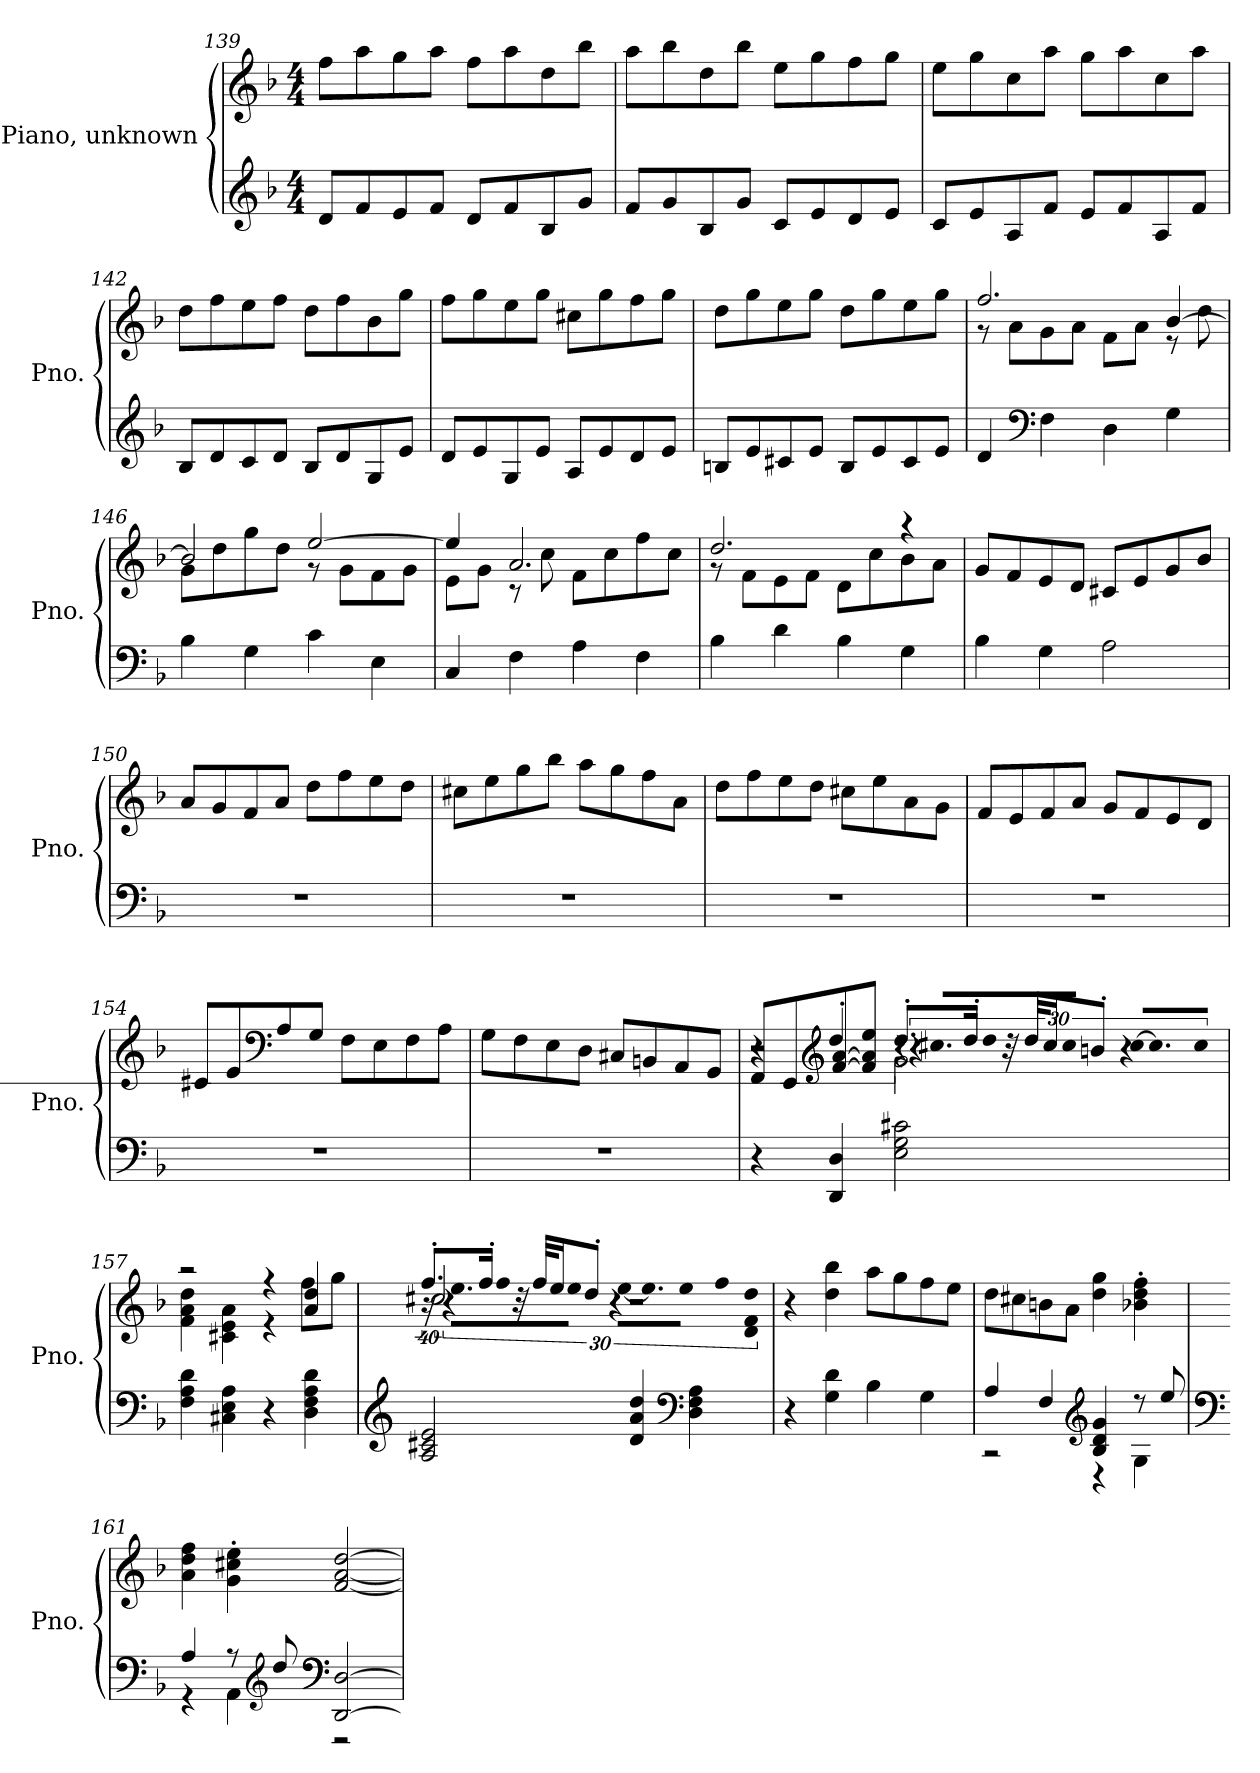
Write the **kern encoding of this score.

**kern	**kern
*part1	*part1
*staff2	*staff1
*I"Piano, unknown	*
*I'Pno.	*
*clefG2	*clefG2
*k[b-]	*k[b-]
*M4/4	*M4/4
=139	=139
8d/L	8ff\L
8f/	8aa\
8e/	8gg\
8f/J	8aa\J
8d/L	8ff\L
8f/	8aa\
8B-/	8dd\
8g/J	8bb-\J
=140	=140
8f/L	8aa\L
8g/	8bb-\
8B-/	8dd\
8g/J	8bb-\J
8c/L	8ee\L
8e/	8gg\
8d/	8ff\
8e/J	8gg\J
=141	=141
8c/L	8ee\L
8e/	8gg\
8A/	8cc\
8f/J	8aa\J
8e/L	8gg\L
8f/	8aa\
8A/	8cc\
8f/J	8aa\J
=142	=142
8B-/L	8dd\L
8d/	8ff\
8c/	8ee\
8d/J	8ff\J
8B-/L	8dd\L
8d/	8ff\
8G/	8b-\
8e/J	8gg\J
!!LO:LB:g=z
=143	=143
8d/L	8ff\L
8e/	8gg\
8G/	8ee\
8e/J	8gg\J
8A/L	8cc#X\L
8e/	8gg\
8d/	8ff\
8e/J	8gg\J
=144	=144
8Bn/L	8dd\L
8e/	8gg\
8c#X/	8ee\
8e/J	8gg\J
8B/L	8dd\L
8e/	8gg\
8c#/	8ee\
8e/J	8gg\J
=145	=145
*	*^
4d/	2.ff/	8r
.	.	8a\L
*clefF4	*	*
4F\	.	8g\
.	.	8a\J
4D\	.	8f\L
.	.	8a\J
4G\	[4b-/	8r
.	.	8dd\
=146	=146	=146
4B-\	2b-/]	8g\L
.	.	8dd\
4G\	.	8gg\
.	.	8dd\J
4c\	[2ee/	8r
.	.	8g\L
4E\	.	8f\
.	.	8g\J
!!LO:LB:g=z	!!
=147	=147	=147
4C/	4ee/]	8e\L
.	.	8g\J
4F\	2.a/	8r
.	.	8cc\
4A\	.	8f\L
.	.	8cc\
4F\	.	8ff\
.	.	8cc\J
=148	=148	=148
4B-\	2.dd/	8r
.	.	8f\L
4d\	.	8e\
.	.	8f\J
4B-\	.	8d\L
.	.	8cc\
4G\	4r	8b-\
.	.	8a\J
*	*v	*v
=149	=149
4B-\	8g/L
.	8f/
4G\	8e/
.	8d/J
2A\	8c#X/L
.	8e/
.	8g/
.	8b-/J
=150	=150
1r	8a/L
.	8g/
.	8f/
.	8a/J
.	8dd\L
.	8ff\
.	8ee\
.	8dd\J
=151	=151
1r	8cc#X\L
.	8ee\
.	8gg\
.	8bb-\J
.	8aa\L
.	8gg\
.	8ff\
.	8a\J
!!LO:LB:g=z
=152	=152
1r	8dd\L
.	8ff\
.	8ee\
.	8dd\J
.	8cc#X\L
.	8ee\
.	8a\
.	8g\J
=153	=153
1r	8f/L
.	8e/
.	8f/
.	8a/J
.	8g/L
.	8f/
.	8e/
.	8d/J
=154	=154
1r	8c#X/L
.	8e/
*	*clefF4
.	8A/
.	8G/J
.	8F\L
.	8E\
.	8F\
.	8A\J
=155	=155
1r	8G\L
.	8F\
.	8E\
.	8D\J
.	8C#X/L
.	8BBn/
.	8AA/
.	8GG/J
!!LO:LB:g=z
=156	=156
*	*^
*	*	*^
4r	4r	2r	8FF/L
.	.	.	8EE/
*	*clefG2	*	*
4DD/ 4D/	4dd'/	.	[8f/ [8a/
.	.	.	8f/] 8a/] 8ee/J
!	!	!	!LO:N:vis=32
2E\ 2G\ 2c#X\	8.dd'/L	2g\	640%23r
!	!	!	!LO:N:vis=64
.	.	.	960%17r
!	!	!	!LO:N:vis=32.
.	.	.	1920%103cc#X/LLL
!	!	!	!LO:N:vis=32
.	.	.	640%23dd/J
!	!	!	!LO:N:vis=16
.	.	.	1920%137cc#/JJ
.	16dd'/Jk	.	.
!	!	!	!LO:N:vis=64
.	.	.	960%17r
!	!	!	!LO:N:vis=64
.	.	.	[960%17cc#/KKKL
.	32r	.	8.cc#/]
.	32dd/KLL	.	.
.	16cc#/J	.	.
.	8bn'/J	.	.
.	.	.	16cc#/Jk
*	*	*v	*v
=157	=157	=157
4F\ 4A\ 4d\	2r	4f\ 4a\ 4dd\
4C#X\ 4E\ 4A\	.	4c#X\ 4e\ 4a\
4r	4r	4r
4D\ 4F\ 4A\ 4d\	4a/ 4dd/	8ff\L
.	.	8gg\J
*	*v	*v
!!LO:PB:g=z
=158	=158
*clefG2	*
*	*^
!	!	!LO:N:vis=32
*	*	*^
2A/ 2c#X/ 2e/	8.ff'/L	640%23r	2cc#X/
!	!	!LO:N:vis=64	!
.	.	960%17r	.
!	!	!LO:N:vis=32.	!
.	.	1920%103ee\LLL	.
!	!	!LO:N:vis=32	!
.	.	640%23ff\J	.
!	!	!LO:N:vis=16	!
.	.	1920%137ee\JJ	.
.	16ff'/Jk	.	.
!	!	!LO:N:vis=64	!
.	.	960%17r	.
!	!	!LO:N:vis=64	!
.	.	[960%17ee\KKKL	.
.	32r	8.ee\]	.
.	32ff/KLL	.	.
.	16ee/J	.	.
.	8dd'/J	.	.
.	.	16ee\Jk	.
4d/ 4a/ 4dd/	2r	4ff\	2r
*clefF4	*	*	*
4D\ 4F\ 4A\	.	4d\ 4f\ 4dd\	.
*	*v	*v	*v
=159	=159
4r	4r
4G\ 4d\	4dd\ 4bb-\
4B-\	8aa\L
.	8gg\
4G\	8ff\
.	8ee\J
=160	=160
*^	*
4A/	2r	8dd\L
.	.	8cc#X\
4F/	.	8bn\
.	.	8a\J
*clefG2	*	*
4B-/ 4d/ 4g/	4r	4dd\ 4gg\
8r	4G\	4b-X\' 4dd\' 4ff\'
8ee/	.	.
!!LO:LB:g=z
=161	=161	=161
*clefF4	*	*
4A/	4r	4a\ 4dd\ 4ff\
8r	4AA\	4g\' 4cc#X\' 4ee\'
*clefG2	*	*
8dd/	.	.
*clefF4	*	*
[2DD/ [2D/	2r	[2f/ [2a/ [2dd/
*v	*v	*
=	=
*-	*-
